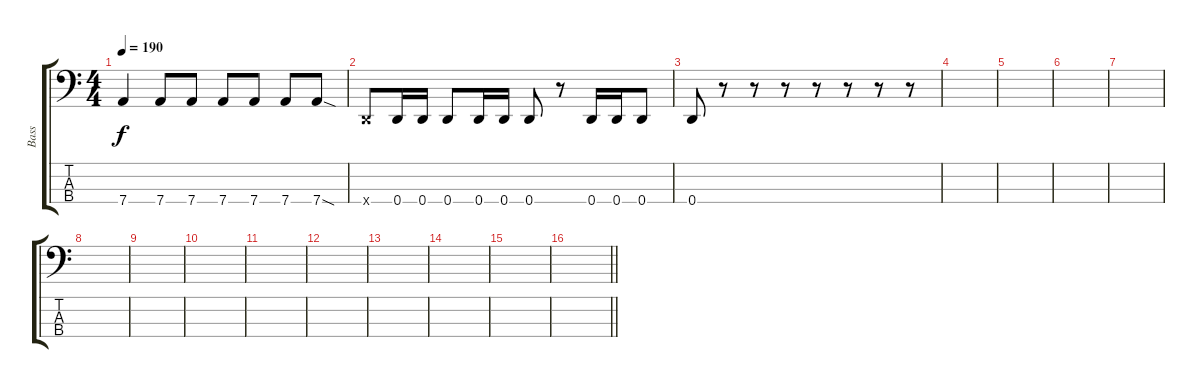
\track ("Bass" "Bass") {instrument electricbasspick}
\staff {score tabs}
\tuning (G2 D2 A1 D1) {hide}
\ts (4 4)
\tempo 190
\clef f4
\ks c
7.4.4{dy f} 7.4.8 7.4.8 7.4.8 7.4.8 7.4.8 7.4{sod}.8 |
0.4{x}.8 0.4.16 0.4.16 0.4.8 0.4.16 0.4.16 0.4.8 r.8 0.4.16 0.4.16 0.4.8 |
0.4.8 r.8 r.8 r.8 r.8 r.8 r.8 r.8 |
|
|
|
|
|
|
|
|
|
|
|
|
\barLineRight lightlight
